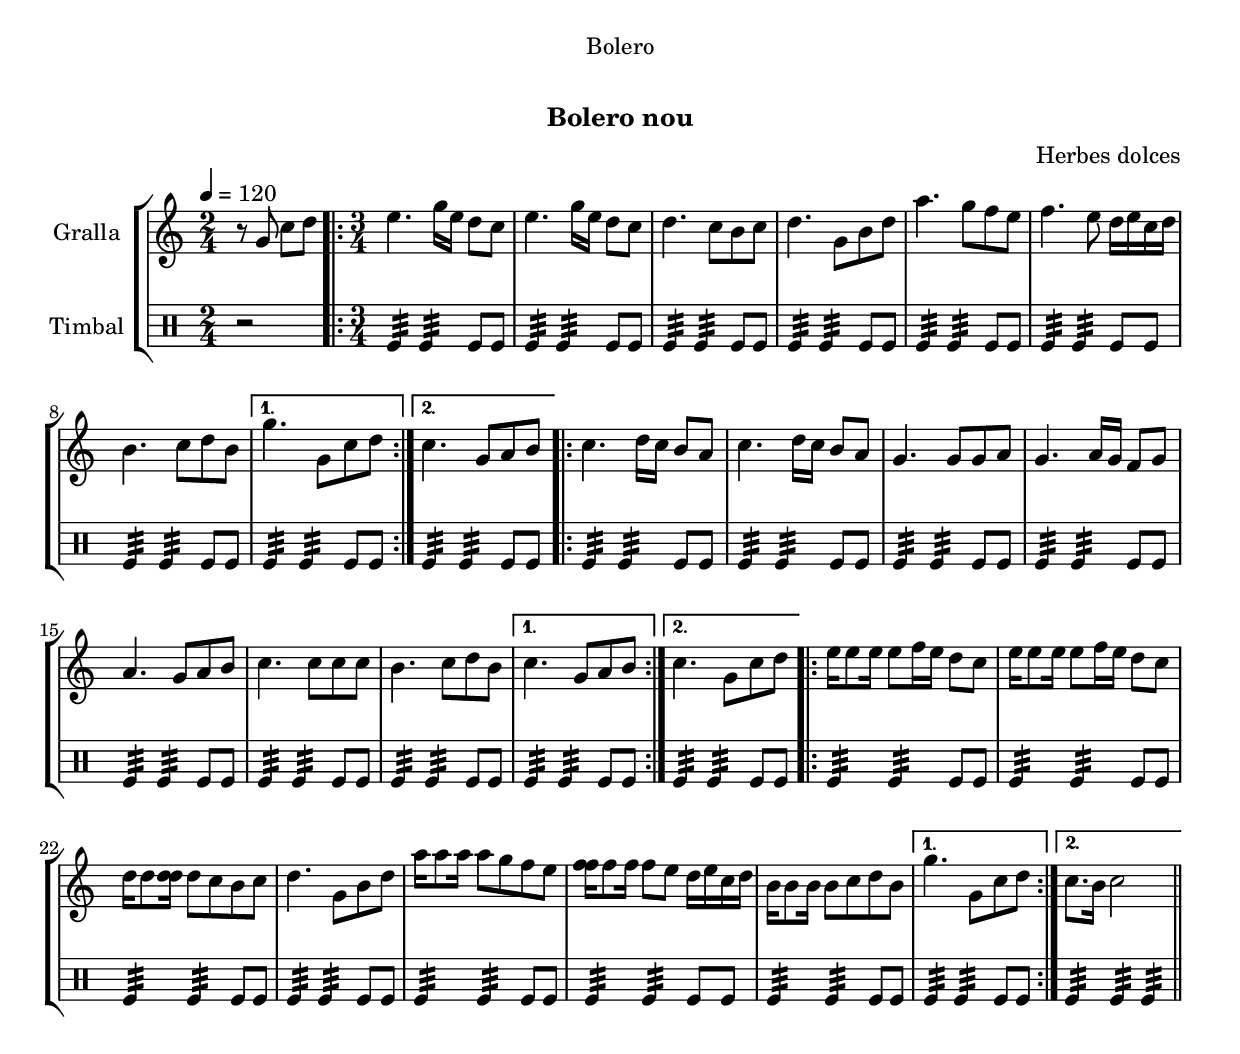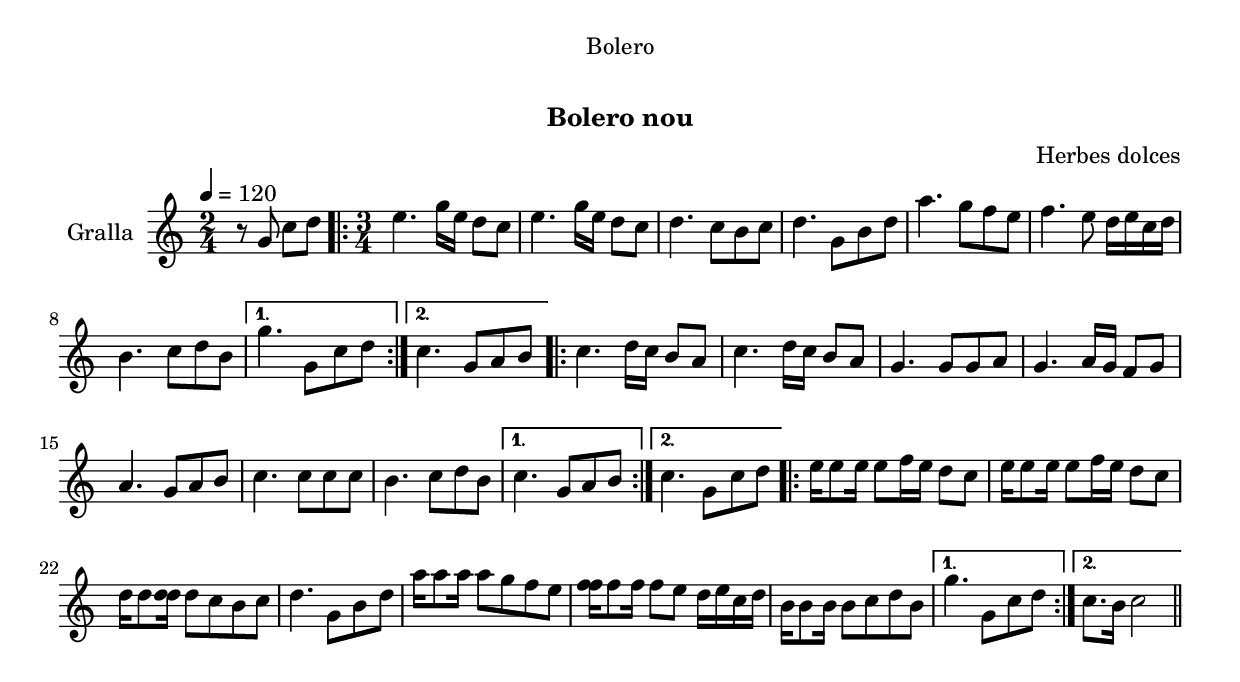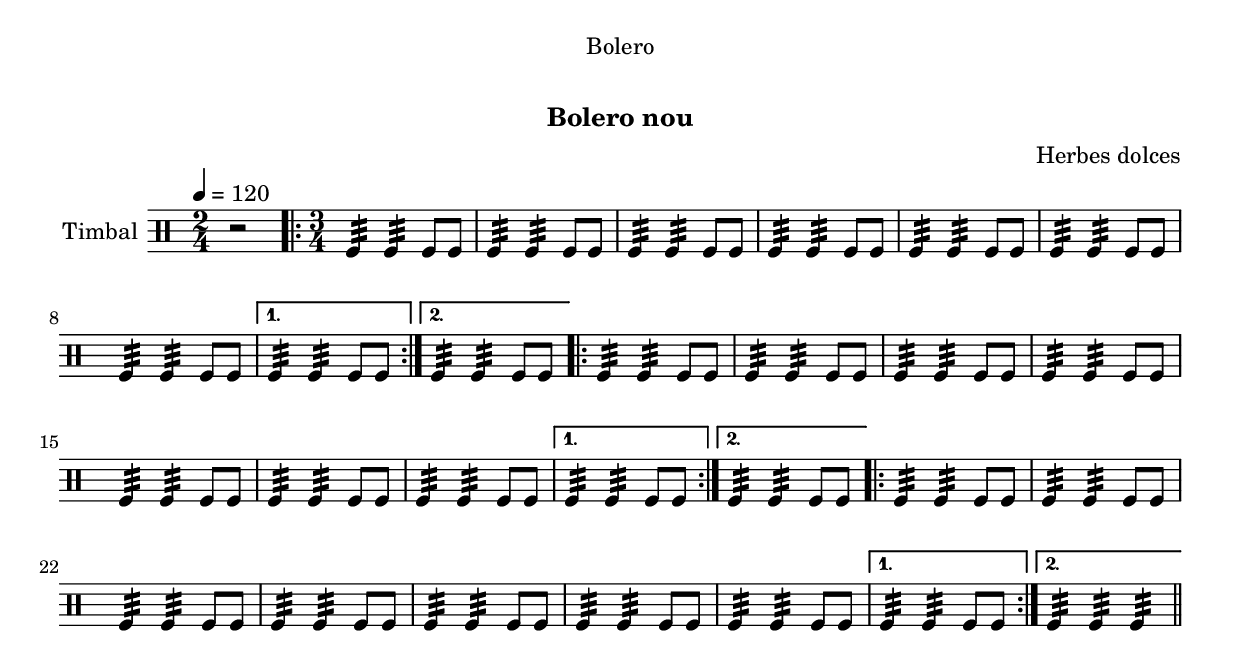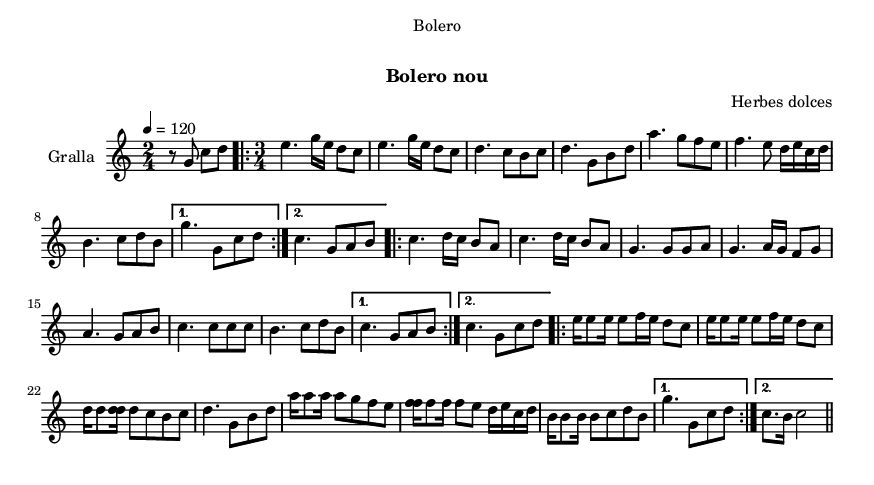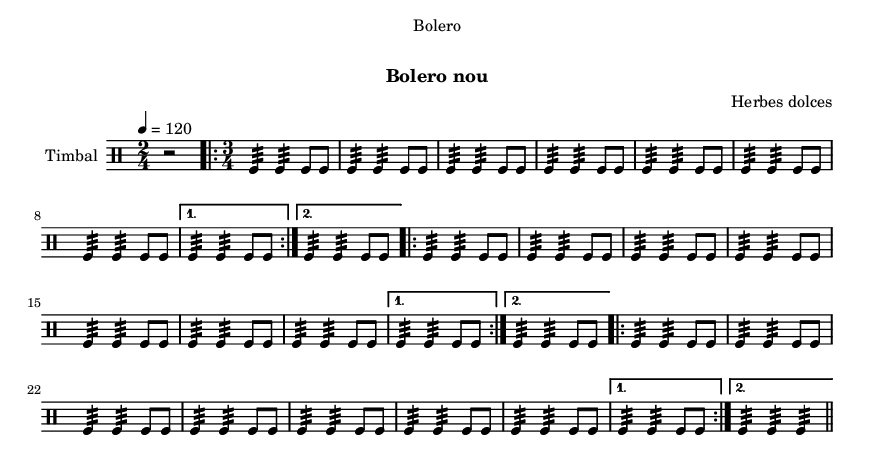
\version "2.16.0"

\header {
  dedication="Bolero"
  title="  "
  subtitle="Bolero nou"
  subsubtitle=""
  poet=""
  meter=""
  piece=""
  composer="Herbes dolces"
  arranger=""
  opus=""
  instrument=""
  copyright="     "
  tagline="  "
}

liniaroAa =
\relative g'
{
  \tempo 4=120
  \clef treble
  \key c \major
  \time 2/4
  r8 g c d  |
  \time 3/4   \repeat volta 2 { e4. g16 e d8 c  |
  e4. g16 e d8 c  |
  d4. c8 b c  |
  %05
  d4. g,8 b d  |
  a'4. g8 f e  |
  f4. e8 d16 e c d  |
  b4. c8 d b }
  \alternative { { g'4. g,8 c d }
  %10
  { c4. g8 a b } }
  \repeat volta 2 { c4. d16 c b8 a  |
  c4. d16 c b8 a  |
  g4. g8 g a  |
  g4. a16 g f8 g  |
  %15
  a4. g8 a b  |
  c4. c8 c c  |
  b4. c8 d b }
  \alternative { { c4. g8 a b }
  { c4. g8 c d } }
  %20
  \repeat volta 2 { e16 e8 e16 e8 f16 e d8 c  |
  e16 e8 e16 e8 f16 e d8 c  |
  d16 d8 <d d>16 d8 c b c  |
  d4. g,8 b d  |
  a'16 a8 a16 a8 g f e  |
  %25
  <f f>16 f8 f16 f8 e d16 e c d  |
  b16 b8 b16 b8 c d b }
  \alternative { { g'4. g,8 c d }
  { c8. b16 c2 } } \bar "||"
}

liniaroAb =
\drummode
{
  \tempo 4=120
  \time 2/4
  r2  |
  \time 3/4   \repeat volta 2 { tomfl4:32 tomfl:32 tomfl8 tomfl  |
  tomfl4:32 tomfl:32 tomfl8 tomfl  |
  tomfl4:32 tomfl:32 tomfl8 tomfl  |
  %05
  tomfl4:32 tomfl:32 tomfl8 tomfl  |
  tomfl4:32 tomfl:32 tomfl8 tomfl  |
  tomfl4:32 tomfl:32 tomfl8 tomfl  |
  tomfl4:32 tomfl:32 tomfl8 tomfl }
  \alternative { { tomfl4:32 tomfl:32 tomfl8 tomfl }
  %10
  { tomfl4:32 tomfl:32 tomfl8 tomfl } }
  \repeat volta 2 { tomfl4:32 tomfl:32 tomfl8 tomfl  |
  tomfl4:32 tomfl:32 tomfl8 tomfl  |
  tomfl4:32 tomfl:32 tomfl8 tomfl  |
  tomfl4:32 tomfl:32 tomfl8 tomfl  |
  %15
  tomfl4:32 tomfl:32 tomfl8 tomfl  |
  tomfl4:32 tomfl:32 tomfl8 tomfl  |
  tomfl4:32 tomfl:32 tomfl8 tomfl }
  \alternative { { tomfl4:32 tomfl:32 tomfl8 tomfl }
  { tomfl4:32 tomfl:32 tomfl8 tomfl } }
  %20
  \repeat volta 2 { tomfl4:32 tomfl:32 tomfl8 tomfl  |
  tomfl4:32 tomfl:32 tomfl8 tomfl  |
  tomfl4:32 tomfl:32 tomfl8 tomfl  |
  tomfl4:32 tomfl:32 tomfl8 tomfl  |
  tomfl4:32 tomfl:32 tomfl8 tomfl  |
  %25
  tomfl4:32 tomfl:32 tomfl8 tomfl  |
  tomfl4:32 tomfl:32 tomfl8 tomfl }
  \alternative { { tomfl4:32 tomfl:32 tomfl8 tomfl }
  { tomfl4:32 tomfl:32 tomfl:32 } } \bar "||"
}

\book {

\paper {
  print-page-number = false
}

\bookpart {
  \score {
    \new StaffGroup {
      \override Score.RehearsalMark #'self-alignment-X = #LEFT
      <<
        \new Staff \with {instrumentName = #"Gralla" } \liniaroAa
        \new DrumStaff \with {instrumentName = #"Timbal" } \liniaroAb
      >>
    }
    \layout {}
  }\score { \unfoldRepeats
    \new StaffGroup {
      \override Score.RehearsalMark #'self-alignment-X = #LEFT
      <<
        \new Staff \with {instrumentName = #"Gralla" } \liniaroAa
        \new DrumStaff \with {instrumentName = #"Timbal" } \liniaroAb
      >>
    }
    \midi {}
  }
}

\bookpart {
  \header {}
  \score {
    \new StaffGroup {
      \override Score.RehearsalMark #'self-alignment-X = #LEFT
      <<
        \new Staff \with {instrumentName = #"Gralla" } \liniaroAa
      >>
    }
    \layout {}
  }\score { \unfoldRepeats
    \new StaffGroup {
      \override Score.RehearsalMark #'self-alignment-X = #LEFT
      <<
        \new Staff \with {instrumentName = #"Gralla" } \liniaroAa
      >>
    }
    \midi {}
  }
}

\bookpart {
  \header {}
  \score {
    \new StaffGroup {
      \override Score.RehearsalMark #'self-alignment-X = #LEFT
      <<
        \new DrumStaff \with {instrumentName = #"Timbal" } \liniaroAb
      >>
    }
    \layout {}
  }\score { \unfoldRepeats
    \new StaffGroup {
      \override Score.RehearsalMark #'self-alignment-X = #LEFT
      <<
        \new DrumStaff \with {instrumentName = #"Timbal" } \liniaroAb
      >>
    }
    \midi {}
  }
}

}

\book {

\paper {
  print-page-number = false
  #(set-paper-size "a6landscape")
  #(layout-set-staff-size 14)
}

\bookpart {
  \header {}
  \score {
    \new StaffGroup {
      \override Score.RehearsalMark #'self-alignment-X = #LEFT
      <<
        \new Staff \with {instrumentName = #"Gralla" } \liniaroAa
      >>
    }
    \layout {}
  }
}

\bookpart {
  \header {}
  \score {
    \new StaffGroup {
      \override Score.RehearsalMark #'self-alignment-X = #LEFT
      <<
        \new DrumStaff \with {instrumentName = #"Timbal" } \liniaroAb
      >>
    }
    \layout {}
  }
}

}

